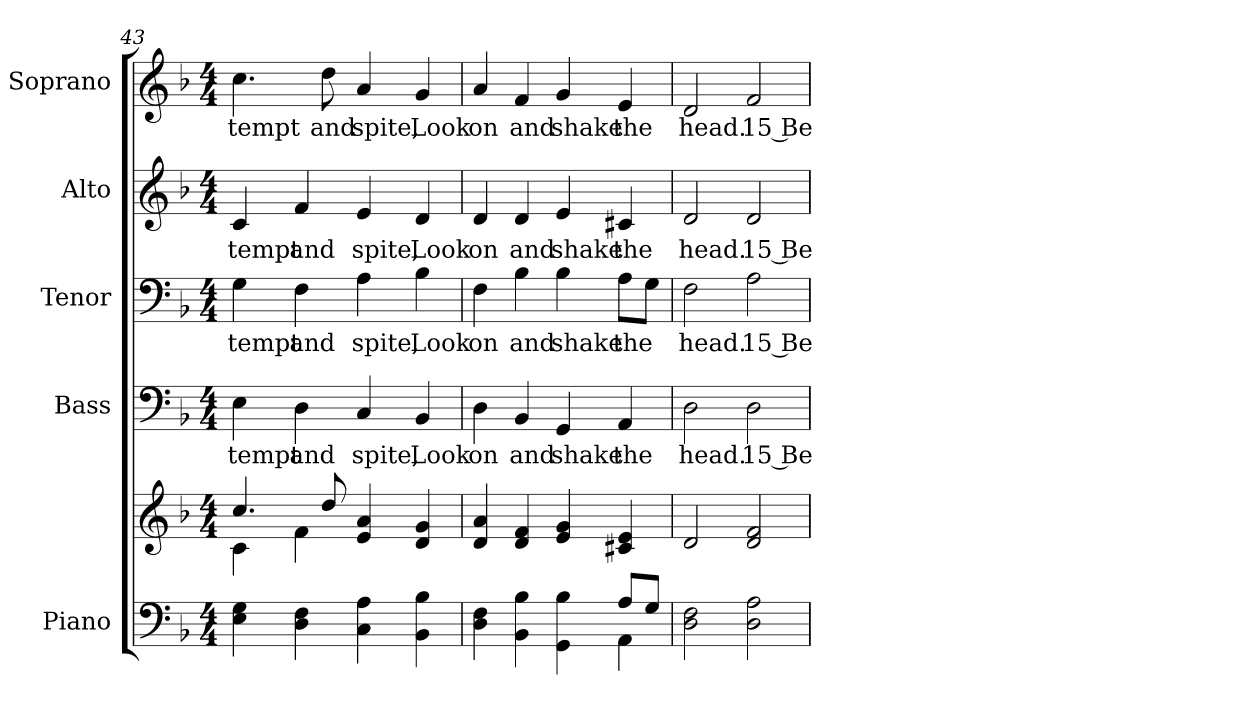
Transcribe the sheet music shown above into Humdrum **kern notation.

**kern	**kern	**kern	**text	**kern	**text	**kern	**text	**kern	**text
*part5	*part5	*part4	*part4	*part3	*part3	*part2	*part2	*part1	*part1
*staff6	*staff5	*staff4	*staff4	*staff3	*staff3	*staff2	*staff2	*staff1	*staff1
*I"Piano	*	*I"Bass	*	*I"Tenor	*	*I"Alto	*	*I"Soprano	*
*I'Pno.	*	*I'B.	*	*I'T.	*	*I'A.	*	*I'S.	*
*clefF4	*clefG2	*clefF4	*	*clefF4	*	*clefG2	*	*clefG2	*
*k[b-]	*k[b-]	*k[b-]	*	*k[b-]	*	*k[b-]	*	*k[b-]	*
*F:	*F:	*F:	*	*F:	*	*F:	*	*F:	*
*M4/4	*M4/4	*M4/4	*	*M4/4	*	*M4/4	*	*M4/4	*
=43	=43	=43	=43	=43	=43	=43	=43	=43	=43
*	*^	*	*	*	*	*	*	*	*
!	!	!	!	!LO:LY:b:color=#000000	!	!	!	!	!	!
!	!	!	!	!	!	!LO:LY:b:color=#000000	!	!	!	!
!	!	!	!	!	!	!	!	!LO:LY:b:color=#000000	!	!
!	!	!	!	!	!	!	!	!	!	!LO:LY:b:color=#000000
4Ei\ 4Gi	4.cci/	4ci\	4Ei\	-tempt	4Gi\	-tempt	4ci/	-tempt	4.cci\	-tempt
!	!	!	!	!LO:LY:b:color=#000000	!	!	!	!	!	!
!	!	!	!	!	!	!LO:LY:b:color=#000000	!	!	!	!
!	!	!	!	!	!	!	!	!LO:LY:b:color=#000000	!	!
4Di\ 4Fi	.	4fi\	4Di\	and	4Fi\	and	4fi/	and	.	.
!	!	!	!	!	!	!	!	!	!	!LO:LY:b:color=#000000
.	8ddi/	.	.	.	.	.	.	.	8ddi\	and
!	!	!	!	!LO:LY:b:color=#000000	!	!	!	!	!	!
!	!	!	!	!	!	!LO:LY:b:color=#000000	!	!	!	!
!	!	!	!	!	!	!	!	!LO:LY:b:color=#000000	!	!
!	!	!	!	!	!	!	!	!	!	!LO:LY:b:color=#000000
4Ci\ 4Ai	4ei/ 4ai	2ryy	4Ci/	spite,	4Ai\	spite,	4ei/	spite,	4ai/	spite,
!	!	!	!	!LO:LY:b:color=#000000	!	!	!	!	!	!
!	!	!	!	!	!	!LO:LY:b:color=#000000	!	!	!	!
!	!	!	!	!	!	!	!	!LO:LY:b:color=#000000	!	!
!	!	!	!	!	!	!	!	!	!	!LO:LY:b:color=#000000
4BB-i\ 4B-i	4di/ 4gi	.	4BB-i/	Look	4B-i\	Look	4di/	Look	4gi/	Look
*	*v	*v	*	*	*	*	*	*	*	*
=44	=44	=44	=44	=44	=44	=44	=44	=44	=44
*^	*	*	*	*	*	*	*	*	*
!	!	!	!	!LO:LY:b:color=#000000	!	!	!	!	!	!
!	!	!	!	!	!	!LO:LY:b:color=#000000	!	!	!	!
!	!	!	!	!	!	!	!	!LO:LY:b:color=#000000	!	!
!	!	!	!	!	!	!	!	!	!	!LO:LY:b:color=#000000
4Di\ 4Fi	2ryy	4di/ 4ai	4Di\	on	4Fi\	on	4di/	on	4ai/	on
!	!	!	!	!LO:LY:b:color=#000000	!	!	!	!	!	!
!	!	!	!	!	!	!LO:LY:b:color=#000000	!	!	!	!
!	!	!	!	!	!	!	!	!LO:LY:b:color=#000000	!	!
!	!	!	!	!	!	!	!	!	!	!LO:LY:b:color=#000000
4BB-i\ 4B-i	.	4di/ 4fi	4BB-i/	and	4B-i\	and	4di/	and	4fi/	and
!	!	!	!	!LO:LY:b:color=#000000	!	!	!	!	!	!
!	!	!	!	!	!	!LO:LY:b:color=#000000	!	!	!	!
!	!	!	!	!	!	!	!	!LO:LY:b:color=#000000	!	!
!	!	!	!	!	!	!	!	!	!	!LO:LY:b:color=#000000
4GGi\ 4B-i	4ryy	4ei/ 4gi	4GGi/	shake	4B-i\	shake	4ei/	shake	4gi/	shake
!	!	!	!	!LO:LY:b:color=#000000	!	!	!	!	!	!
!	!	!	!	!	!	!LO:LY:b:color=#000000	!	!	!	!
!	!	!	!	!	!	!	!	!LO:LY:b:color=#000000	!	!
!	!	!	!	!	!	!	!	!	!	!LO:LY:b:color=#000000
8Ai/L	4AAi\	4c#Xi/ 4ei	4AAi/	the	8Ai\L	the	4c#Xi/	the	4ei/	the
8Gi/J	.	.	.	.	8Gi\J	.	.	.	.	.
*v	*v	*	*	*	*	*	*	*	*	*
!!LO:PB:g=z
=45	=45	=45	=45	=45	=45	=45	=45	=45	=45
!	!	!	!LO:LY:b:color=#000000	!	!	!	!	!	!
!	!	!	!	!	!LO:LY:b:color=#000000	!	!	!	!
!	!	!	!	!	!	!	!LO:LY:b:color=#000000	!	!
!	!	!	!	!	!	!	!	!	!LO:LY:b:color=#000000
2Di\ 2Fi	2di/	2Di\	head.	2Fi\	head.	2di/	head.	2di/	head.
!	!	!	!LO:LY:b:color=#000000	!	!	!	!	!	!
!	!	!	!	!	!LO:LY:b:color=#000000	!	!	!	!
!	!	!	!	!	!	!	!LO:LY:b:color=#000000	!	!
!	!	!	!	!	!	!	!	!	!LO:LY:b:color=#000000
2Di\ 2Ai	2di/ 2fi	2Di\	15 Be-	2Ai\	15 Be-	2di/	15 Be-	2fi/	15 Be-
=	=	=	=	=	=	=	=	=	=
*-	*-	*-	*-	*-	*-	*-	*-	*-	*-
